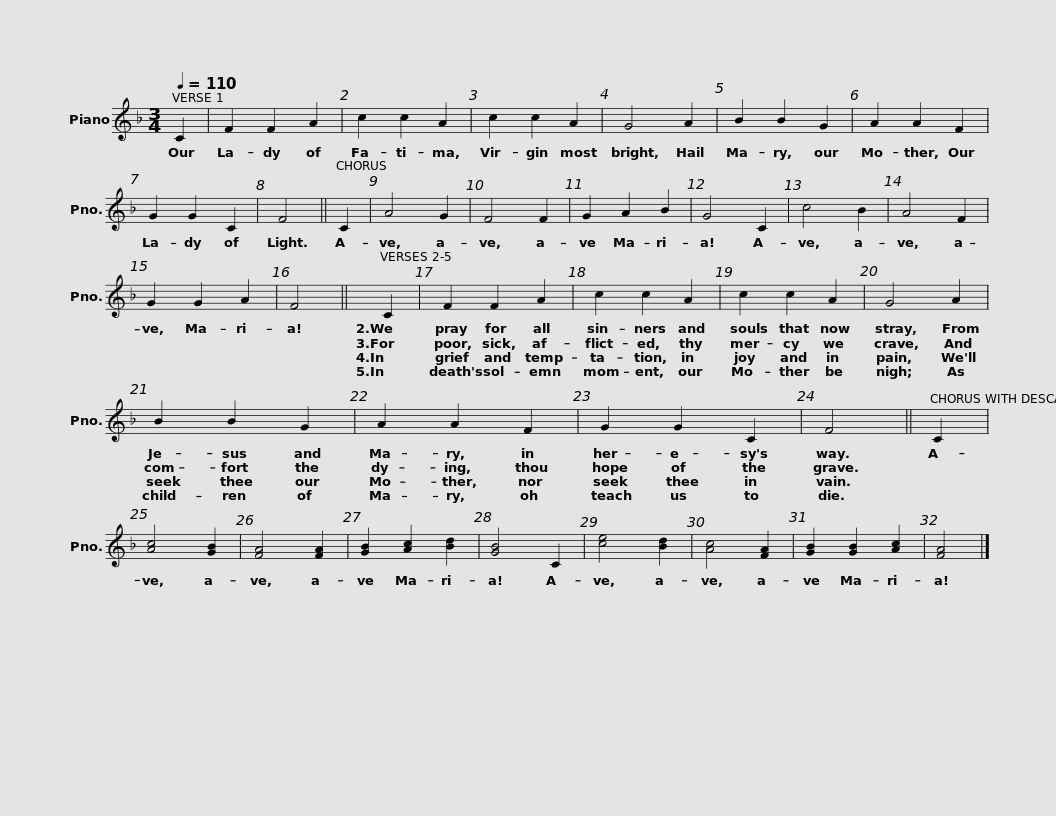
X:1
L:1/8
Q:1/4=110
M:3/4
I:linebreak $
K:F
V:1 treble
V:1
 C2 | F2 F2 A2 | c2 c2 A2 | c2 c2 A2 | G4 A2 | %5
 B2 B2 G2 | A2 A2 F2 | G2 G2 C2 | F4 ||$ C2 | %10
 A4 G2 | F4 F2 | G2 A2 B2 | G4 C2 | c4 B2 | %15
 A4 F2 | G2 G2 A2 | F4 || C2 | F2 F2 A2 |$ %20
 c2 c2 A2 | c2 c2 A2 | G4 A2 | B2 B2 G2 | A2 A2 F2 | %25
 G2 G2 C2 | F4 ||$ C2 | [Ac]4 [GB]2 | [FA]4 [FA]2 | %30
 [GB]2 [Ac]2 [Bd]2 | [GB]4 C2 | [ce]4 [Bd]2 | [Ac]4 [FA]2 | [GB]2 [GB]2 [Ac]2 | %35
 [FA]4 |] %36
